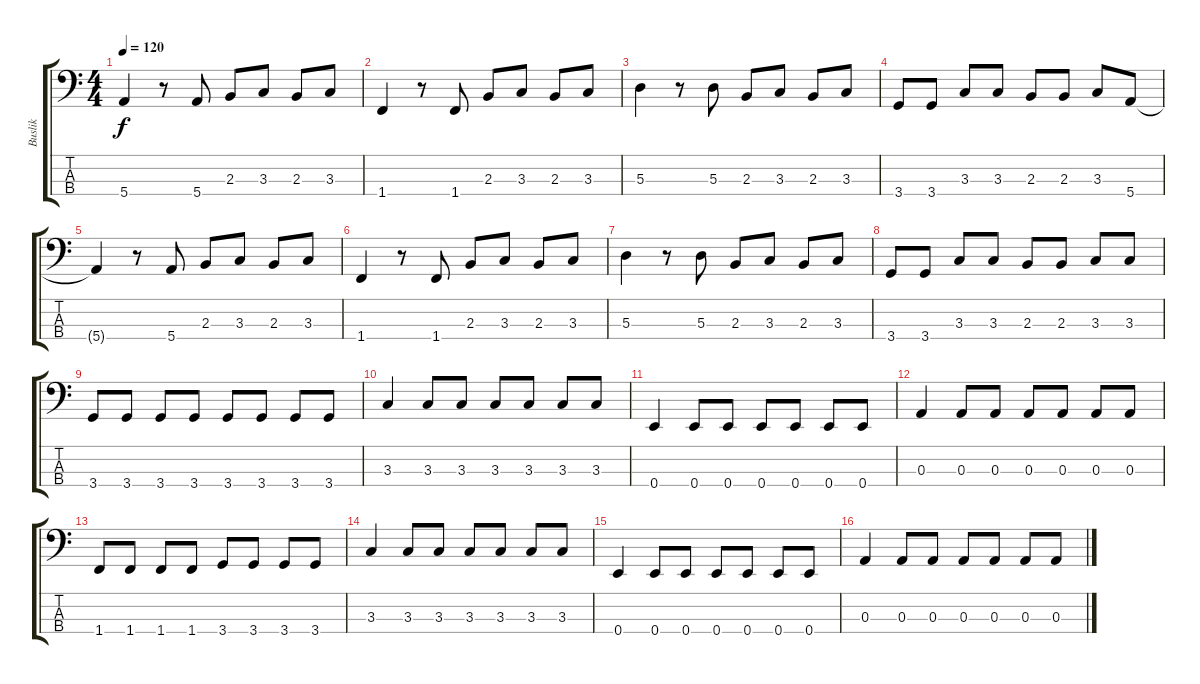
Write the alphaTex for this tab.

\track ("Buslik" "Buslik") {instrument electricbasspick}
\staff {score tabs}
\tuning (G2 D2 A1 E1) {hide}
\ts (4 4)
\tempo 120
\clef f4
\ks c
5.4{t}.4{dy f} r.8 5.4.8 2.3.8 3.3.8 2.3.8 3.3.8 |
1.4.4 r.8 1.4.8 2.3.8 3.3.8 2.3.8 3.3.8 |
5.3.4 r.8 5.3.8 2.3.8 3.3.8 2.3.8 3.3.8 |
3.4.8 3.4.8 3.3.8 3.3.8 2.3.8 2.3.8 3.3.8 5.4.8 |
5.4{t}.4 r.8 5.4.8 2.3.8 3.3.8 2.3.8 3.3.8 |
1.4.4 r.8 1.4.8 2.3.8 3.3.8 2.3.8 3.3.8 |
5.3.4 r.8 5.3.8 2.3.8 3.3.8 2.3.8 3.3.8 |
3.4.8 3.4.8 3.3.8 3.3.8 2.3.8 2.3.8 3.3.8 3.3.8 |
3.4.8 3.4.8 3.4.8 3.4.8 3.4.8 3.4.8 3.4.8 3.4.8 |
3.3.4 3.3.8 3.3.8 3.3.8 3.3.8 3.3.8 3.3.8 |
0.4.4 0.4.8 0.4.8 0.4.8 0.4.8 0.4.8 0.4.8 |
0.3.4 0.3.8 0.3.8 0.3.8 0.3.8 0.3.8 0.3.8 |
1.4.8 1.4.8 1.4.8 1.4.8 3.4.8 3.4.8 3.4.8 3.4.8 |
3.3.4 3.3.8 3.3.8 3.3.8 3.3.8 3.3.8 3.3.8 |
0.4.4 0.4.8 0.4.8 0.4.8 0.4.8 0.4.8 0.4.8 |
0.3.4 0.3.8 0.3.8 0.3.8 0.3.8 0.3.8 0.3.8
